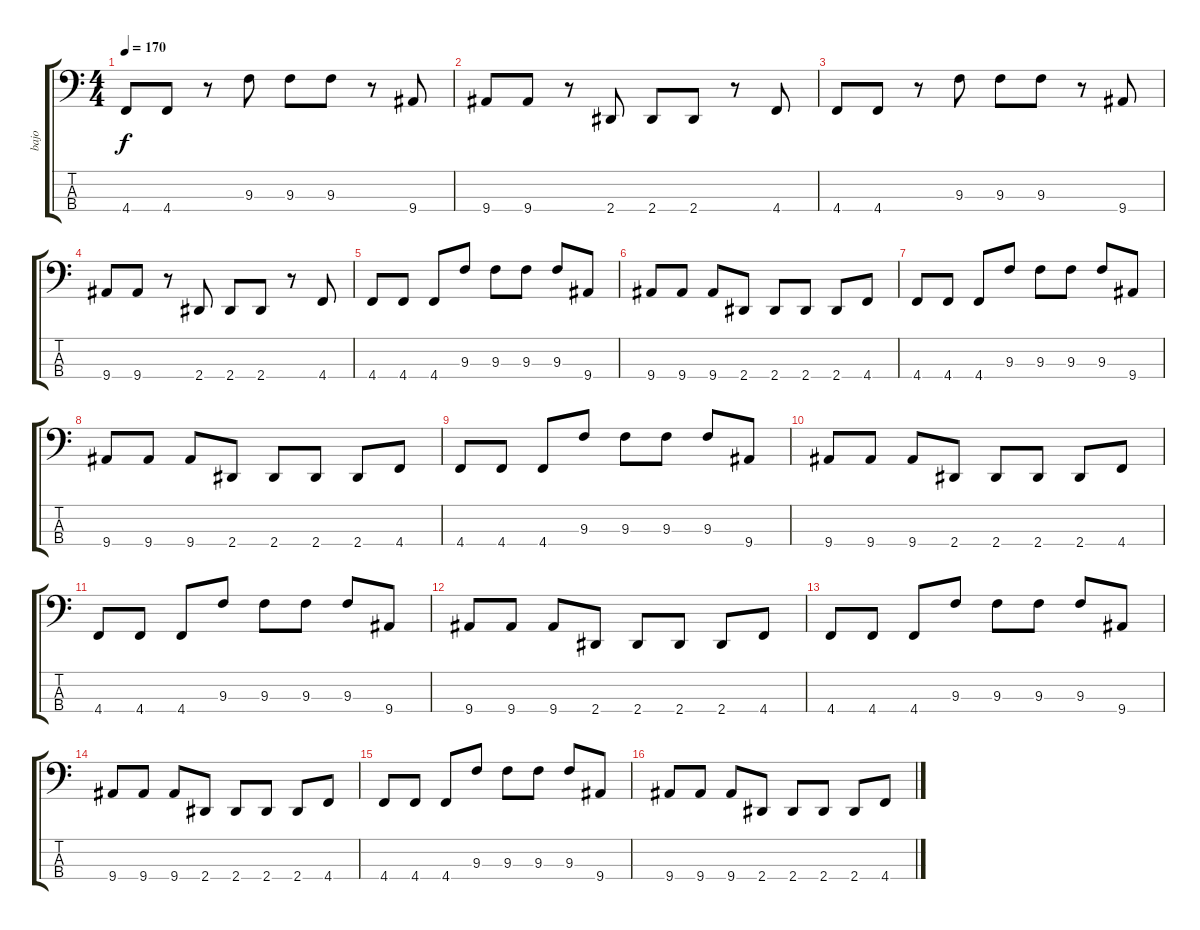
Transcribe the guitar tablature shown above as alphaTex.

\track ("bajo" "bajo") {instrument electricbassfinger}
\staff {score tabs}
\tuning (Gb2 Db2 Ab1 Db1) {hide}
\ts (4 4)
\tempo 170
\clef f4
\ks c
4.4.8{dy f} 4.4.8 r.8 9.3.8 9.3.8 9.3.8 r.8 9.4.8 |
9.4.8 9.4.8 r.8 2.4.8 2.4.8 2.4.8 r.8 4.4.8 |
4.4.8 4.4.8 r.8 9.3.8 9.3.8 9.3.8 r.8 9.4.8 |
9.4.8 9.4.8 r.8 2.4.8 2.4.8 2.4.8 r.8 4.4.8 |
4.4.8 4.4.8 4.4.8 9.3.8 9.3.8 9.3.8 9.3.8 9.4.8 |
9.4.8 9.4.8 9.4.8 2.4.8 2.4.8 2.4.8 2.4.8 4.4.8 |
4.4.8 4.4.8 4.4.8 9.3.8 9.3.8 9.3.8 9.3.8 9.4.8 |
9.4.8 9.4.8 9.4.8 2.4.8 2.4.8 2.4.8 2.4.8 4.4.8 |
4.4.8 4.4.8 4.4.8 9.3.8 9.3.8 9.3.8 9.3.8 9.4.8 |
9.4.8 9.4.8 9.4.8 2.4.8 2.4.8 2.4.8 2.4.8 4.4.8 |
4.4.8 4.4.8 4.4.8 9.3.8 9.3.8 9.3.8 9.3.8 9.4.8 |
9.4.8 9.4.8 9.4.8 2.4.8 2.4.8 2.4.8 2.4.8 4.4.8 |
4.4.8 4.4.8 4.4.8 9.3.8 9.3.8 9.3.8 9.3.8 9.4.8 |
9.4.8 9.4.8 9.4.8 2.4.8 2.4.8 2.4.8 2.4.8 4.4.8 |
4.4.8 4.4.8 4.4.8 9.3.8 9.3.8 9.3.8 9.3.8 9.4.8 |
9.4.8 9.4.8 9.4.8 2.4.8 2.4.8 2.4.8 2.4.8 4.4.8
